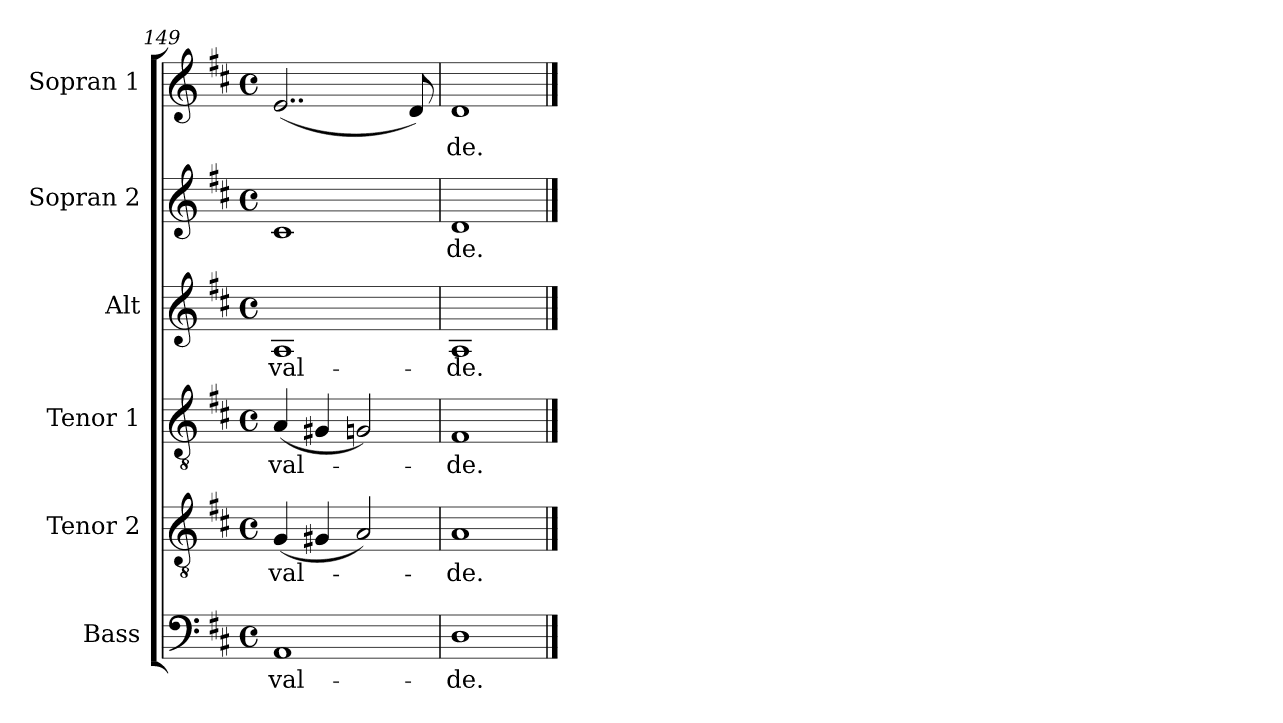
**kern	**text	**kern	**text	**kern	**text	**kern	**text	**kern	**text	**kern	**text
*part6	*part6	*part5	*part5	*part4	*part4	*part3	*part3	*part2	*part2	*part1	*part1
*staff6	*staff6	*staff5	*staff5	*staff4	*staff4	*staff3	*staff3	*staff2	*staff2	*staff1	*staff1
*I"Bass	*	*I"Tenor 2	*	*I"Tenor 1	*	*I"Alt	*	*I"Sopran 2	*	*I"Sopran 1	*
*I'B.	*	*I'T. 2	*	*I'T. 1	*	*I'A.	*	*I'S. 2	*	*I'S. 1	*
*clefF4	*	*clefGv2	*	*clefGv2	*	*clefG2	*	*clefG2	*	*clefG2	*
*k[f#c#]	*	*k[f#c#]	*	*k[f#c#]	*	*k[f#c#]	*	*k[f#c#]	*	*k[f#c#]	*
*D:	*	*D:	*	*D:	*	*D:	*	*D:	*	*D:	*
*M4/4	*	*M4/4	*	*M4/4	*	*M4/4	*	*M4/4	*	*M4/4	*
*met(c)	*	*met(c)	*	*met(c)	*	*met(c)	*	*met(c)	*	*met(c)	*
=149	=149	=149	=149	=149	=149	=149	=149	=149	=149	=149	=149
!	!LO:LY:b	!	!LO:LY:b	!	!LO:LY:b	!	!LO:LY:b	!	!	!	!
1AA	val-	(<4G/	val-	(<4A/	val-	1A	val-	1c#	.	(<2..e/	.
.	.	4G#X/	.	4G#X/	.	.	.	.	.	.	.
.	.	2A/)	.	2Gn/)	.	.	.	.	.	.	.
.	.	.	.	.	.	.	.	.	.	8d/)	.
=150	=150	=150	=150	=150	=150	=150	=150	=150	=150	=150	=150
!	!LO:LY:b	!	!LO:LY:b	!	!LO:LY:b	!	!LO:LY:b	!	!LO:LY:b	!	!LO:LY:b
1D	-de.	1A	-de.	1F#	-de.	1A	-de.	1d	-de.	1d	-de.
==	==	==	==	==	==	==	==	==	==	==	==
*-	*-	*-	*-	*-	*-	*-	*-	*-	*-	*-	*-
